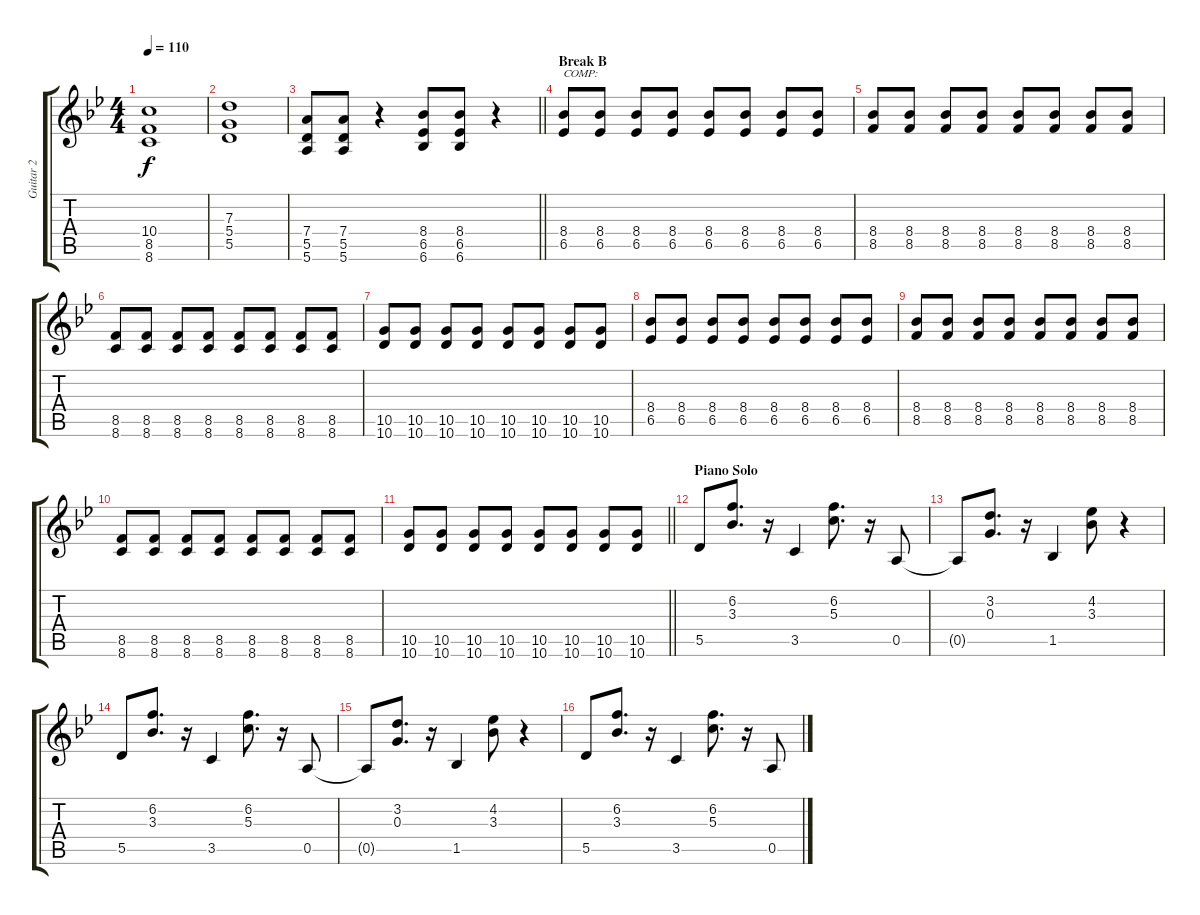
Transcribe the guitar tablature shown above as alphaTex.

\track ("Guitar 2" "Guitar 2") {instrument electricguitarjazz}
\staff {score tabs}
\tuning (E4 B3 G3 D3 A2 E2) {hide}
\ts (4 4)
\tempo 110
\clef g2
\ks bb
(10.4 8.5 8.6).1{dy f} |
(7.3 5.4 5.5).1 |
\barLineRight lightlight
(7.4 5.5 5.6).8 (7.4 5.5 5.6).8 r.4 (8.4 6.5 6.6).8 (8.4 6.5 6.6).8 r.4 |
\section ("" "Break B")
(8.4 6.5).8{txt "COMP:"} (8.4 6.5).8 (8.4 6.5).8 (8.4 6.5).8 (8.4 6.5).8 (8.4 6.5).8 (8.4 6.5).8 (8.4 6.5).8 |
(8.4 8.5).8 (8.4 8.5).8 (8.4 8.5).8 (8.4 8.5).8 (8.4 8.5).8 (8.4 8.5).8 (8.4 8.5).8 (8.4 8.5).8 |
(8.5 8.6).8 (8.5 8.6).8 (8.5 8.6).8 (8.5 8.6).8 (8.5 8.6).8 (8.5 8.6).8 (8.5 8.6).8 (8.5 8.6).8 |
(10.5 10.6).8 (10.5 10.6).8 (10.5 10.6).8 (10.5 10.6).8 (10.5 10.6).8 (10.5 10.6).8 (10.5 10.6).8 (10.5 10.6).8 |
(8.4 6.5).8 (8.4 6.5).8 (8.4 6.5).8 (8.4 6.5).8 (8.4 6.5).8 (8.4 6.5).8 (8.4 6.5).8 (8.4 6.5).8 |
(8.4 8.5).8 (8.4 8.5).8 (8.4 8.5).8 (8.4 8.5).8 (8.4 8.5).8 (8.4 8.5).8 (8.4 8.5).8 (8.4 8.5).8 |
(8.5 8.6).8 (8.5 8.6).8 (8.5 8.6).8 (8.5 8.6).8 (8.5 8.6).8 (8.5 8.6).8 (8.5 8.6).8 (8.5 8.6).8 |
\barLineRight lightlight
(10.5 10.6).8 (10.5 10.6).8 (10.5 10.6).8 (10.5 10.6).8 (10.5 10.6).8 (10.5 10.6).8 (10.5 10.6).8 (10.5 10.6).8 |
\section ("" "Piano Solo")
5.5.8{volume 8 balance 0} (6.2 3.3).8{d} r.16 3.5.4 (6.2 5.3).8{d} r.16 0.5.8 |
0.5{t}.8 (3.2 0.3).8{d} r.16 1.5.4 (4.2 3.3).8 r.4 |
5.5.8 (6.2 3.3).8{d} r.16 3.5.4 (6.2 5.3).8{d} r.16 0.5.8 |
0.5{t}.8 (3.2 0.3).8{d} r.16 1.5.4 (4.2 3.3).8 r.4 |
5.5.8 (6.2 3.3).8{d} r.16 3.5.4 (6.2 5.3).8{d} r.16 0.5.8
